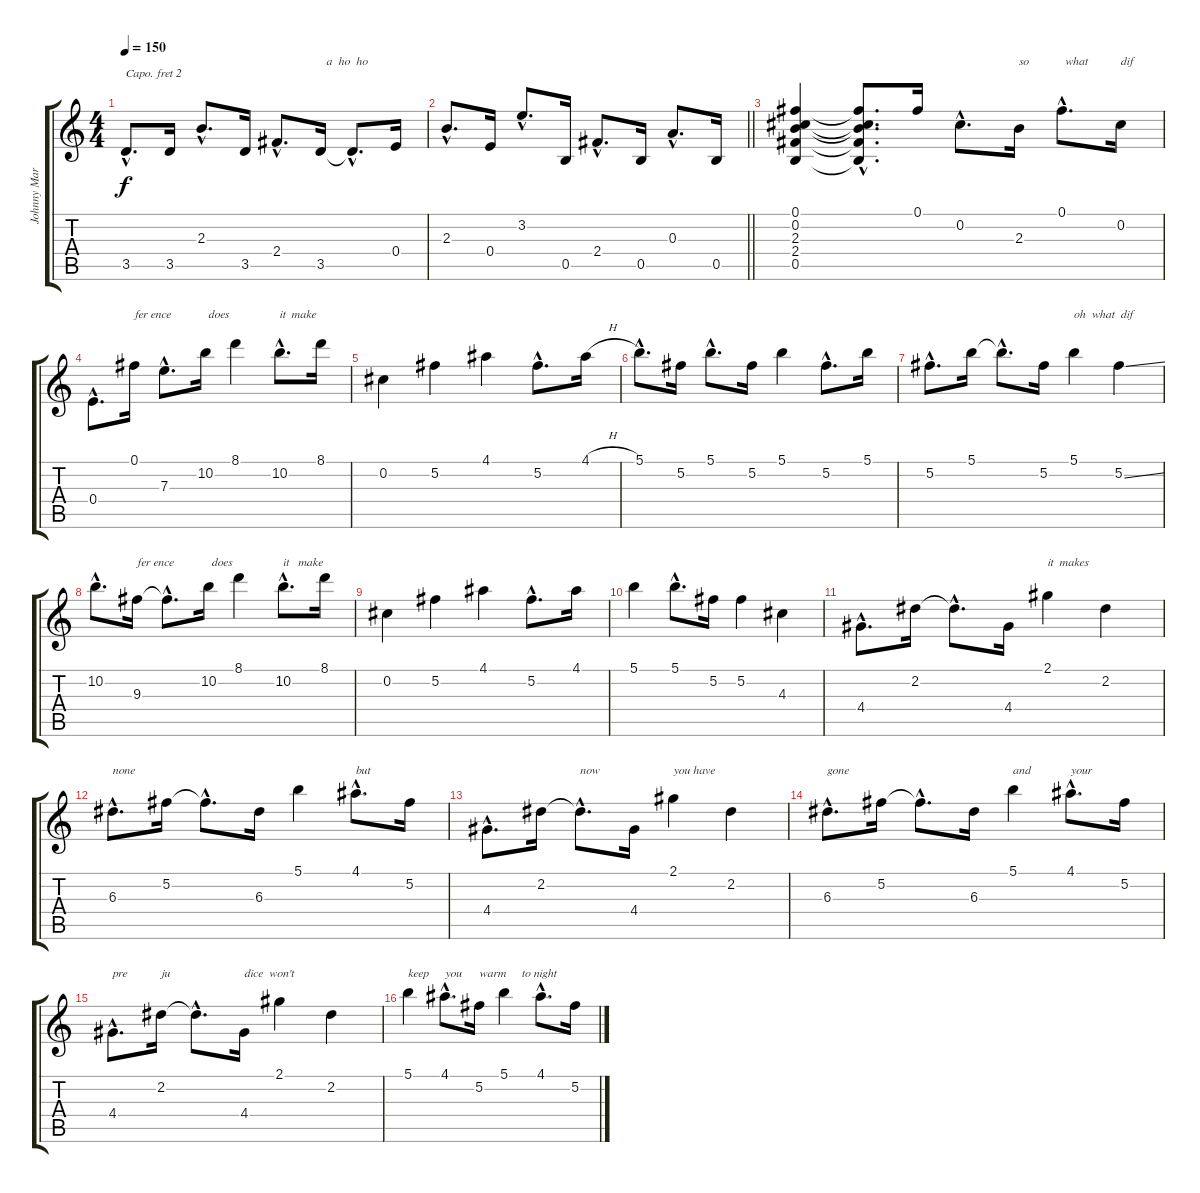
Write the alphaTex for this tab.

\track ("Johnny Marr" "Johnny Mar") {instrument overdrivenguitar}
\staff {score tabs}
\capo 2
\tuning (E4 B3 G3 D3 A2 E2) {hide}
\ts (4 4)
\tempo 150
\clef g2
\ks c
3.5{hac}.8{d dy f} 3.5.16 2.3{hac}.8{d} 3.5.16 2.4{hac}.8{d} 3.5.16{txt "  a  ho  ho"} 3.5{hac t}.8{d} 0.4.16 |
\barLineRight lightlight
2.3{hac}.8{d} 0.4.16 3.2{hac}.8{d} 0.5.16 2.4{hac}.8{d} 0.5.16 0.3{hac}.8{d} 0.5.16 |
(0.1 0.2 2.3 2.4 0.5).4 (0.1{hac t} 0.2{hac t} 2.3{hac t} 2.4{hac t} 0.5{hac t}).8{d} 0.1.16 0.2{hac}.8{d} 2.3.16{txt "so"} 0.1{hac}.8{d txt " what"} 0.2.16{txt "dif"} |
0.4{hac}.8{d} 0.1.16{txt "fer ence"} 7.3{hac}.8{d} 10.2.16{txt " does"} 8.1.4 10.2{hac}.8{d txt "it  make"} 8.1.16 |
0.2.4 5.2.4 4.1.4 5.2{hac}.8{d} 4.1{h}.16 |
5.1{hac}.8{d} 5.2.16 5.1{hac}.8{d} 5.2.16 5.1.4 5.2{hac}.8{d} 5.1.16 |
5.2{hac}.8{d} 5.1.16 5.1{hac t}.8{d} 5.2.16 5.1.4{txt "oh  what  dif"} 5.2{ss}.4 |
10.2{hac}.8{d} 9.3.16{txt "fer ence"} 9.3{hac t}.8{d} 10.2.16{txt " does"} 8.1.4 10.2{hac}.8{d txt "it   make"} 8.1.16 |
0.2.4 5.2.4 4.1.4 5.2{hac}.8{d} 4.1.16 |
5.1.4 5.1{hac}.8{d} 5.2.16 5.2.4 4.3.4 |
4.4{hac}.8{d} 2.2.16 2.2{hac t}.8{d} 4.4.16 2.1.4{txt "it  makes"} 2.2.4 |
6.3{hac}.8{d txt "none"} 5.2.16 5.2{hac t}.8{d} 6.3.16 5.1.4 4.1{hac}.8{d txt "but"} 5.2.16 |
4.4{hac}.8{d} 2.2.16 2.2{hac t}.8{d txt "now"} 4.4.16 2.1.4{txt "you have"} 2.2.4 |
6.3{hac}.8{d txt "gone"} 5.2.16 5.2{hac t}.8{d} 6.3.16 5.1.4{txt "and"} 4.1{hac}.8{d txt "your"} 5.2.16 |
4.4{hac}.8{d txt "pre"} 2.2.16{txt "ju"} 2.2{hac t}.8{d} 4.4.16{txt "dice  won't"} 2.1.4 2.2.4 |
5.1.4{txt "keep"} 4.1{hac}.8{d txt "you"} 5.2.16{txt "warm"} 5.1.4{txt "      to night"} 4.1{hac}.8{d} 5.2.16
